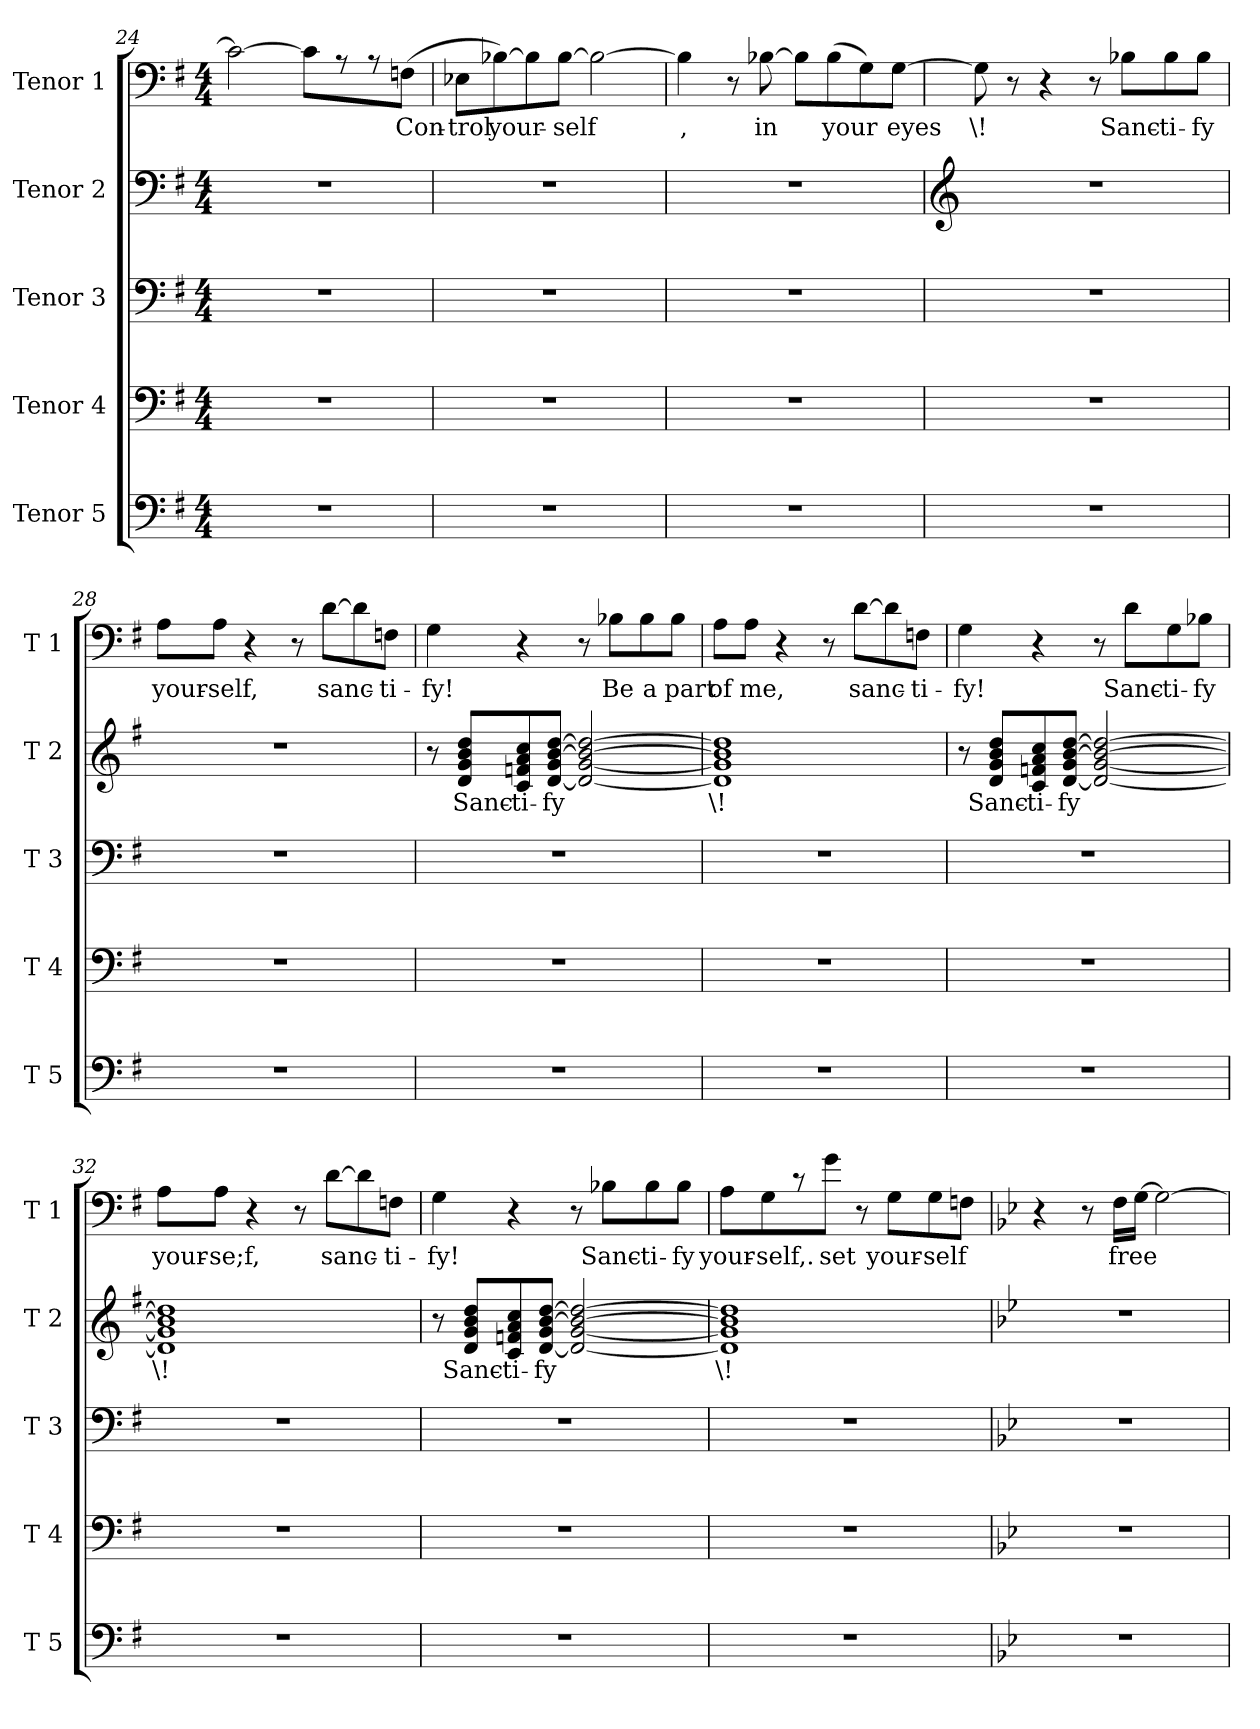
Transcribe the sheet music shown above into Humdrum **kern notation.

**kern	**kern	**kern	**kern	**text	**kern	**text
*part5	*part4	*part3	*part2	*part2	*part1	*part1
*staff5	*staff4	*staff3	*staff2	*staff2	*staff1	*staff1
*I"Tenor 5	*I"Tenor 4	*I"Tenor 3	*I"Tenor 2	*	*I"Tenor 1	*
*I'T 5	*I'T 4	*I'T 3	*I'T 2	*	*I'T 1	*
*clefF4	*clefF4	*clefF4	*clefF4	*	*clefF4	*
*k[f#]	*k[f#]	*k[f#]	*k[f#]	*	*k[f#]	*
*M4/4	*M4/4	*M4/4	*M4/4	*	*M4/4	*
=24	=24	=24	=24	=24	=24	=24
1r	1r	1r	1r	.	2c\_	.
!	!	!	!	!	!	!LO:LY:b
.	.	.	.	.	8c\L]	.
.	.	.	.	.	8r	.
.	.	.	.	.	8r	.
!	!	!	!	!	!	!LO:LY:b
.	.	.	.	.	(>8Fn\J	Con-
=25	=25	=25	=25	=25	=25	=25
!	!	!	!	!	!	!LO:LY:b
1r	1r	1r	1r	.	8E-X\L	-trol
!	!	!	!	!	!	!LO:LY:b
.	.	.	.	.	[8B-X\)	your-
.	.	.	.	.	8B-\]	.
!	!	!	!	!	!	!LO:LY:b
.	.	.	.	.	[8B-\J	-self
.	.	.	.	.	2B-\_	.
=26	=26	=26	=26	=26	=26	=26
!	!	!	!	!	!	!LO:LY:b
1r	1r	1r	1r	.	4B-\]	,
.	.	.	.	.	8r	.
!	!	!	!	!	!	!LO:LY:b
.	.	.	.	.	[8B-X\	in
.	.	.	.	.	8B-\L]	.
!	!	!	!	!	!	!LO:LY:b
.	.	.	.	.	(>8B-\	your
.	.	.	.	.	8G\)	.
!	!	!	!	!	!	!LO:LY:b
.	.	.	.	.	[8G\J	eyes
=27	=27	=27	=27	=27	=27	=27
*	*	*	*clefG2	*	*	*
!	!	!	!	!	!	!LO:LY:b
1r	1r	1r	1r	.	8G\]	\!
.	.	.	.	.	8r	.
.	.	.	.	.	4r	.
.	.	.	.	.	8r	.
!	!	!	!	!	!	!LO:LY:b
.	.	.	.	.	8B-X\L	Sanc-
!	!	!	!	!	!	!LO:LY:b
.	.	.	.	.	8B-\	-ti-
!	!	!	!	!	!	!LO:LY:b
.	.	.	.	.	8B-\J	-fy
=28	=28	=28	=28	=28	=28	=28
!	!	!	!	!	!	!LO:LY:b
1r	1r	1r	1r	.	8A\L	your-
!	!	!	!	!	!	!LO:LY:b
.	.	.	.	.	8A\J	-self,
.	.	.	.	.	4r	.
.	.	.	.	.	8r	.
!	!	!	!	!	!	!LO:LY:b
.	.	.	.	.	[8d\L	sanc-
.	.	.	.	.	8d\]	.
!	!	!	!	!	!	!LO:LY:b
.	.	.	.	.	8Fn\J	-ti-
=29	=29	=29	=29	=29	=29	=29
!	!	!	!	!	!	!LO:LY:b
1r	1r	1r	8r	.	4G\	-fy!
!	!	!	!	!LO:LY:b	!	!
.	.	.	8d/ 8g/ 8b/ 8dd/L	Sanc-	.	.
!	!	!	!	!LO:LY:b	!	!
.	.	.	8c/ 8fn/ 8a/ 8cc/	-ti-	4r	.
!	!	!	!	!LO:LY:b	!	!
.	.	.	[8d/ 8g/ [8b/ [8dd/J	-fy	.	.
.	.	.	2d/_ [2g/ 2b/_ 2dd/_	.	8r	.
!	!	!	!	!	!	!LO:LY:b
.	.	.	.	.	8B-X\L	Be
!	!	!	!	!	!	!LO:LY:b
.	.	.	.	.	8B-\	a
!	!	!	!	!	!	!LO:LY:b
.	.	.	.	.	8B-\J	part
=30	=30	=30	=30	=30	=30	=30
!	!	!	!	!LO:LY:b	!	!LO:LY:b
1r	1r	1r	1d] 1g] 1b] 1dd]	\!	8A\L	of
!	!	!	!	!	!	!LO:LY:b
.	.	.	.	.	8A\J	me,
.	.	.	.	.	4r	.
.	.	.	.	.	8r	.
!	!	!	!	!	!	!LO:LY:b
.	.	.	.	.	[8d\L	sanc-
.	.	.	.	.	8d\]	.
!	!	!	!	!	!	!LO:LY:b
.	.	.	.	.	8Fn\J	-ti-
=31	=31	=31	=31	=31	=31	=31
!	!	!	!	!	!	!LO:LY:b
1r	1r	1r	8r	.	4G\	-fy!
!	!	!	!	!LO:LY:b	!	!
.	.	.	8d/ 8g/ 8b/ 8dd/L	Sanc-	.	.
!	!	!	!	!LO:LY:b	!	!
.	.	.	8c/ 8fn/ 8a/ 8cc/	-ti-	4r	.
!	!	!	!	!LO:LY:b	!	!
.	.	.	[8d/ 8g/ [8b/ [8dd/J	-fy	.	.
.	.	.	2d/_ [2g/ 2b/_ 2dd/_	.	8r	.
!	!	!	!	!	!	!LO:LY:b
.	.	.	.	.	8d\L	Sanc-
!	!	!	!	!	!	!LO:LY:b
.	.	.	.	.	8G\	-ti-
!	!	!	!	!	!	!LO:LY:b
.	.	.	.	.	8B-X\J	-fy
=32	=32	=32	=32	=32	=32	=32
!	!	!	!	!LO:LY:b	!	!LO:LY:b
1r	1r	1r	1d] 1g] 1b] 1dd]	\!	8A\L	your-
!	!	!	!	!	!	!LO:LY:b
.	.	.	.	.	8A\J	-se;f,
.	.	.	.	.	4r	.
.	.	.	.	.	8r	.
!	!	!	!	!	!	!LO:LY:b
.	.	.	.	.	[8d\L	sanc-
.	.	.	.	.	8d\]	.
!	!	!	!	!	!	!LO:LY:b
.	.	.	.	.	8Fn\J	-ti-
=33	=33	=33	=33	=33	=33	=33
!	!	!	!	!	!	!LO:LY:b
1r	1r	1r	8r	.	4G\	-fy!
!	!	!	!	!LO:LY:b	!	!
.	.	.	8d/ 8g/ 8b/ 8dd/L	Sanc-	.	.
!	!	!	!	!LO:LY:b	!	!
.	.	.	8c/ 8fn/ 8a/ 8cc/	-ti-	4r	.
!	!	!	!	!LO:LY:b	!	!
.	.	.	[8d/ 8g/ [8b/ [8dd/J	-fy	.	.
.	.	.	2d/_ [2g/ 2b/_ 2dd/_	.	8r	.
!	!	!	!	!	!	!LO:LY:b
.	.	.	.	.	8B-X\L	Sanc-
!	!	!	!	!	!	!LO:LY:b
.	.	.	.	.	8B-\	-ti-
!	!	!	!	!	!	!LO:LY:b
.	.	.	.	.	8B-\J	-fy
=34	=34	=34	=34	=34	=34	=34
!	!	!	!	!LO:LY:b	!	!LO:LY:b
1r	1r	1r	1d] 1g] 1b] 1dd]	\!	8A\L	your-
!	!	!	!	!	!	!LO:LY:b
.	.	.	.	.	8G\	-self,.
.	.	.	.	.	8r	.
!	!	!	!	!	!	!LO:LY:b
.	.	.	.	.	8g\J	set
.	.	.	.	.	8r	.
!	!	!	!	!	!	!LO:LY:b
.	.	.	.	.	8G\L	your-
!	!	!	!	!	!	!LO:LY:b
.	.	.	.	.	8G\	-self
.	.	.	.	.	8Fn\J	.
=35	=35	=35	=35	=35	=35	=35
*k[b-e-]	*k[b-e-]	*k[b-e-]	*k[b-e-]	*	*k[b-e-]	*
*g:	*g:	*g:	*g:	*	*g:	*
1r	1r	1r	1r	.	4r	.
.	.	.	.	.	8r	.
!	!	!	!	!	!	!LO:LY:b
.	.	.	.	.	16F\LL	free
.	.	.	.	.	[16G\JJ	.
.	.	.	.	.	2G\_	.
=	=	=	=	=	=	=
*-	*-	*-	*-	*-	*-	*-
